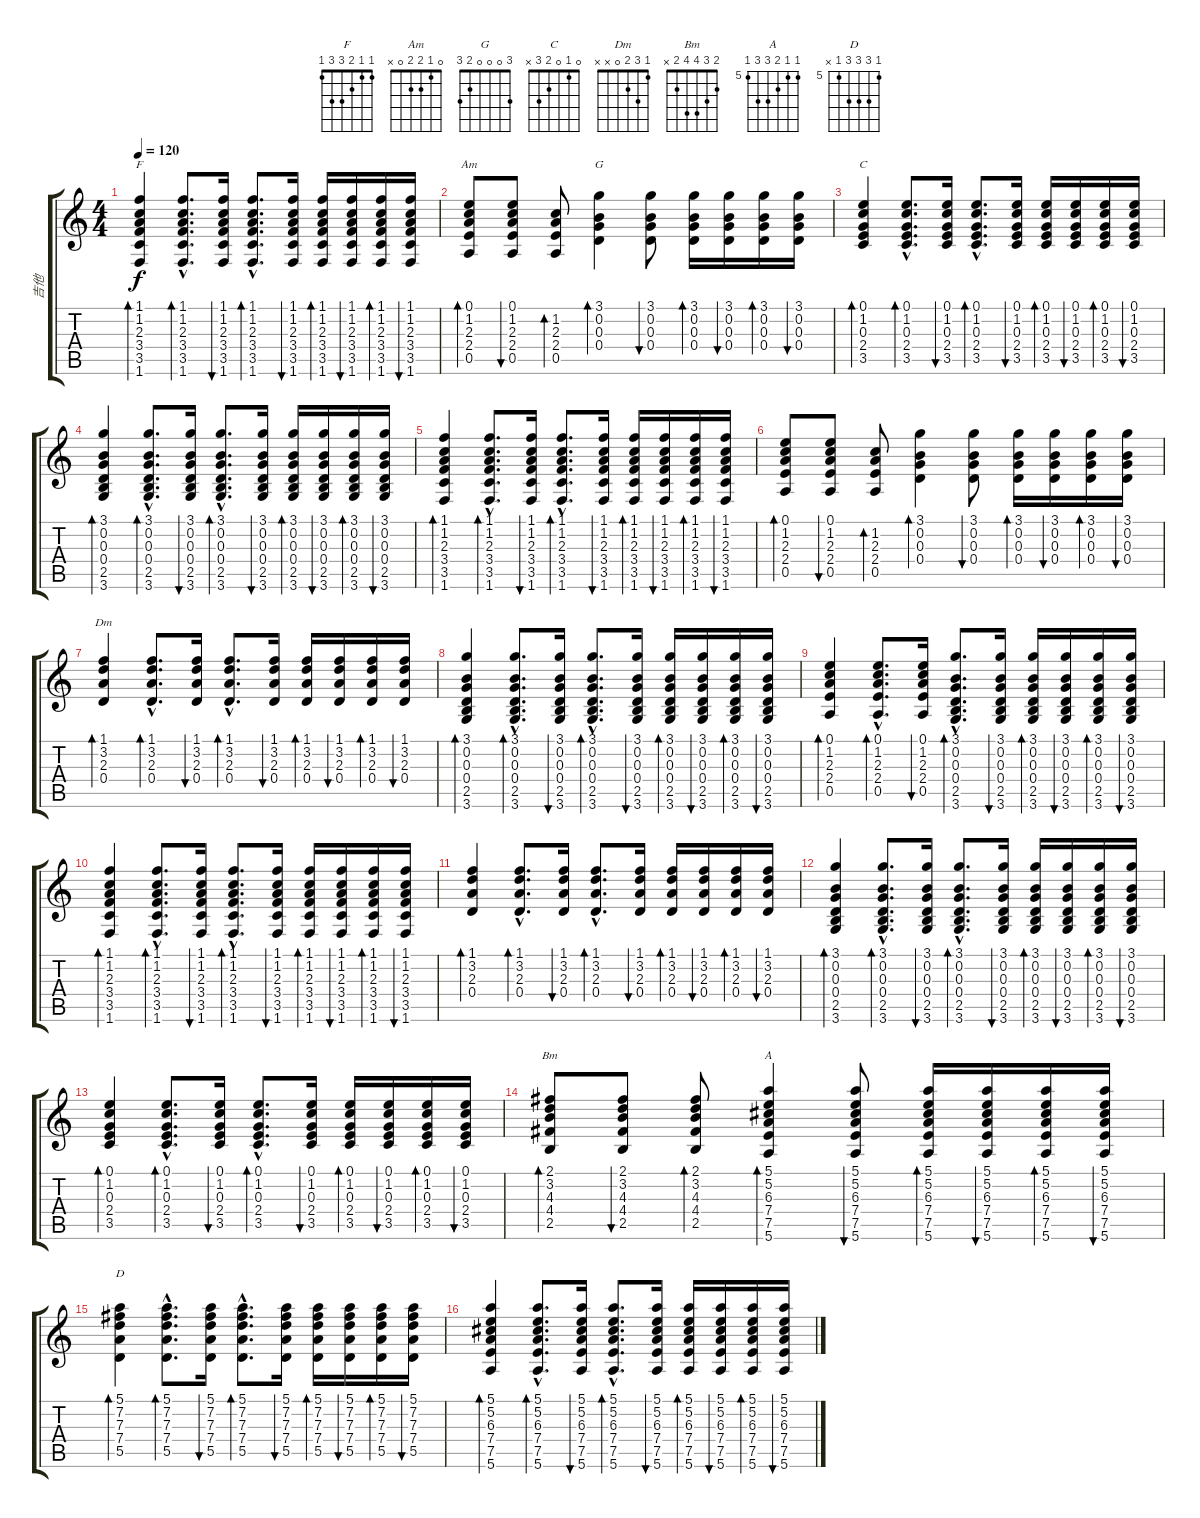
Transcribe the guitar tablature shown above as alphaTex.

\track ("吉他" "吉他") {instrument acousticguitarsteel}
\staff {score tabs}
\tuning (E4 B3 G3 D3 A2 E2) {hide}
\chord ("F" 1 1 2 3 3 1)
\chord ("Am" 0 1 2 2 0 x)
\chord ("G" 3 0 0 0 2 3)
\chord ("C" 0 1 0 2 3 x)
\chord ("Dm" 1 3 2 0 x x)
\chord ("Bm" 2 3 4 4 2 x)
\chord ("A" 5 5 6 7 7 5) {firstfret 5}
\chord ("D" 5 7 7 7 5 x) {firstfret 5}
\ts (4 4)
\tempo 120
\clef g2
\ks c
(1.1 1.2 2.3 3.4 3.5 1.6).4{bd 60 ch "F" dy f} (1.1{hac} 1.2{hac} 2.3{hac} 3.4{hac} 3.5{hac} 1.6{hac}).8{d bd 60} (1.1 1.2 2.3 3.4 3.5 1.6).16{bu 60} (1.1{hac} 1.2{hac} 2.3{hac} 3.4{hac} 3.5{hac} 1.6{hac}).8{d bd 60} (1.1 1.2 2.3 3.4 3.5 1.6).16{bu 60} (1.1 1.2 2.3 3.4 3.5 1.6).16{bd 60} (1.1 1.2 2.3 3.4 3.5 1.6).16{bu 60} (1.1 1.2 2.3 3.4 3.5 1.6).16{bd 60} (1.1 1.2 2.3 3.4 3.5 1.6).16{bu 60} |
(0.1 1.2 2.3 2.4 0.5).8{bd 60 ch "Am"} (0.1 1.2 2.3 2.4 0.5).8{bu 60} (1.2 2.3 2.4 0.5).8{bd 60} (3.1 0.2 0.3 0.4).4{bd 60 ch "G"} (3.1 0.2 0.3 0.4).8{bu 60} (3.1 0.2 0.3 0.4).16{bd 60} (3.1 0.2 0.3 0.4).16{bu 60} (3.1 0.2 0.3 0.4).16{bd 60} (3.1 0.2 0.3 0.4).16{bu 60} |
(0.1 1.2 0.3 2.4 3.5).4{bd 60 ch "C"} (0.1{hac} 1.2{hac} 0.3{hac} 2.4{hac} 3.5{hac}).8{d bd 60} (0.1 1.2 0.3 2.4 3.5).16{bu 60} (0.1{hac} 1.2{hac} 0.3{hac} 2.4{hac} 3.5{hac}).8{d bd 60} (0.1 1.2 0.3 2.4 3.5).16{bu 60} (0.1 1.2 0.3 2.4 3.5).16{bd 60} (0.1 1.2 0.3 2.4 3.5).16{bu 60} (0.1 1.2 0.3 2.4 3.5).16{bd 60} (0.1 1.2 0.3 2.4 3.5).16{bu 60} |
(3.1 0.2 0.3 0.4 2.5 3.6).4{bd 60} (3.1{hac} 0.2{hac} 0.3{hac} 0.4{hac} 2.5{hac} 3.6{hac}).8{d bd 60} (3.1 0.2 0.3 0.4 2.5 3.6).16{bu 60} (3.1{hac} 0.2{hac} 0.3{hac} 0.4{hac} 2.5{hac} 3.6{hac}).8{d bd 60} (3.1 0.2 0.3 0.4 2.5 3.6).16{bu 60} (3.1 0.2 0.3 0.4 2.5 3.6).16{bd 60} (3.1 0.2 0.3 0.4 2.5 3.6).16{bu 60} (3.1 0.2 0.3 0.4 2.5 3.6).16{bd 60} (3.1 0.2 0.3 0.4 2.5 3.6).16{bu 60} |
(1.1 1.2 2.3 3.4 3.5 1.6).4{bd 60} (1.1{hac} 1.2{hac} 2.3{hac} 3.4{hac} 3.5{hac} 1.6{hac}).8{d bd 60} (1.1 1.2 2.3 3.4 3.5 1.6).16{bu 60} (1.1{hac} 1.2{hac} 2.3{hac} 3.4{hac} 3.5{hac} 1.6{hac}).8{d bd 60} (1.1 1.2 2.3 3.4 3.5 1.6).16{bu 60} (1.1 1.2 2.3 3.4 3.5 1.6).16{bd 60} (1.1 1.2 2.3 3.4 3.5 1.6).16{bu 60} (1.1 1.2 2.3 3.4 3.5 1.6).16{bd 60} (1.1 1.2 2.3 3.4 3.5 1.6).16{bu 60} |
(0.1 1.2 2.3 2.4 0.5).8{bd 60} (0.1 1.2 2.3 2.4 0.5).8{bu 60} (1.2 2.3 2.4 0.5).8{bd 60} (3.1 0.2 0.3 0.4).4{bd 60} (3.1 0.2 0.3 0.4).8{bu 60} (3.1 0.2 0.3 0.4).16{bd 60} (3.1 0.2 0.3 0.4).16{bu 60} (3.1 0.2 0.3 0.4).16{bd 60} (3.1 0.2 0.3 0.4).16{bu 60} |
(1.1 3.2 2.3 0.4).4{bd 60 ch "Dm"} (1.1{hac} 3.2{hac} 2.3{hac} 0.4{hac}).8{d bd 60} (1.1 3.2 2.3 0.4).16{bu 60} (1.1{hac} 3.2{hac} 2.3{hac} 0.4{hac}).8{d bd 60} (1.1 3.2 2.3 0.4).16{bu 60} (1.1 3.2 2.3 0.4).16{bd 60} (1.1 3.2 2.3 0.4).16{bu 60} (1.1 3.2 2.3 0.4).16{bd 60} (1.1 3.2 2.3 0.4).16{bu 60} |
(3.1 0.2 0.3 0.4 2.5 3.6).4{bd 60} (3.1{hac} 0.2{hac} 0.3{hac} 0.4{hac} 2.5{hac} 3.6{hac}).8{d bd 60} (3.1 0.2 0.3 0.4 2.5 3.6).16{bu 60} (3.1{hac} 0.2{hac} 0.3{hac} 0.4{hac} 2.5{hac} 3.6{hac}).8{d bd 60} (3.1 0.2 0.3 0.4 2.5 3.6).16{bu 60} (3.1 0.2 0.3 0.4 2.5 3.6).16{bd 60} (3.1 0.2 0.3 0.4 2.5 3.6).16{bu 60} (3.1 0.2 0.3 0.4 2.5 3.6).16{bd 60} (3.1 0.2 0.3 0.4 2.5 3.6).16{bu 60} |
(0.1 1.2 2.3 2.4 0.5).4{bd 60} (0.1{hac} 1.2{hac} 2.3{hac} 2.4{hac} 0.5{hac}).8{d bd 60} (0.1 1.2 2.3 2.4 0.5).16{bu 60} (3.1{hac} 0.2{hac} 0.3{hac} 0.4{hac} 2.5{hac} 3.6{hac}).8{d bd 60} (3.1 0.2 0.3 0.4 2.5 3.6).16{bu 60} (3.1 0.2 0.3 0.4 2.5 3.6).16{bd 60} (3.1 0.2 0.3 0.4 2.5 3.6).16{bu 60} (3.1 0.2 0.3 0.4 2.5 3.6).16{bd 60} (3.1 0.2 0.3 0.4 2.5 3.6).16{bu 60} |
(1.1 1.2 2.3 3.4 3.5 1.6).4{bd 60} (1.1{hac} 1.2{hac} 2.3{hac} 3.4{hac} 3.5{hac} 1.6{hac}).8{d bd 60} (1.1 1.2 2.3 3.4 3.5 1.6).16{bu 60} (1.1{hac} 1.2{hac} 2.3{hac} 3.4{hac} 3.5{hac} 1.6{hac}).8{d bd 60} (1.1 1.2 2.3 3.4 3.5 1.6).16{bu 60} (1.1 1.2 2.3 3.4 3.5 1.6).16{bd 60} (1.1 1.2 2.3 3.4 3.5 1.6).16{bu 60} (1.1 1.2 2.3 3.4 3.5 1.6).16{bd 60} (1.1 1.2 2.3 3.4 3.5 1.6).16{bu 60} |
(1.1 3.2 2.3 0.4).4{bd 60} (1.1{hac} 3.2{hac} 2.3{hac} 0.4{hac}).8{d bd 60} (1.1 3.2 2.3 0.4).16{bu 60} (1.1{hac} 3.2{hac} 2.3{hac} 0.4{hac}).8{d bd 60} (1.1 3.2 2.3 0.4).16{bu 60} (1.1 3.2 2.3 0.4).16{bd 60} (1.1 3.2 2.3 0.4).16{bu 60} (1.1 3.2 2.3 0.4).16{bd 60} (1.1 3.2 2.3 0.4).16{bu 60} |
(3.1 0.2 0.3 0.4 2.5 3.6).4{bd 60} (3.1{hac} 0.2{hac} 0.3{hac} 0.4{hac} 2.5{hac} 3.6{hac}).8{d bd 60} (3.1 0.2 0.3 0.4 2.5 3.6).16{bu 60} (3.1{hac} 0.2{hac} 0.3{hac} 0.4{hac} 2.5{hac} 3.6{hac}).8{d bd 60} (3.1 0.2 0.3 0.4 2.5 3.6).16{bu 60} (3.1 0.2 0.3 0.4 2.5 3.6).16{bd 60} (3.1 0.2 0.3 0.4 2.5 3.6).16{bu 60} (3.1 0.2 0.3 0.4 2.5 3.6).16{bd 60} (3.1 0.2 0.3 0.4 2.5 3.6).16{bu 60} |
(0.1 1.2 0.3 2.4 3.5).4{bd 60} (0.1{hac} 1.2{hac} 0.3{hac} 2.4{hac} 3.5{hac}).8{d bd 60} (0.1 1.2 0.3 2.4 3.5).16{bu 60} (0.1{hac} 1.2{hac} 0.3{hac} 2.4{hac} 3.5{hac}).8{d bd 60} (0.1 1.2 0.3 2.4 3.5).16{bu 60} (0.1 1.2 0.3 2.4 3.5).16{bd 60} (0.1 1.2 0.3 2.4 3.5).16{bu 60} (0.1 1.2 0.3 2.4 3.5).16{bd 60} (0.1 1.2 0.3 2.4 3.5).16{bu 60} |
(2.1 3.2 4.3 4.4 2.5).8{bd 60 ch "Bm"} (2.1 3.2 4.3 4.4 2.5).8{bu 60} (2.1 3.2 4.3 4.4 2.5).8{bd 60} (5.1 5.2 6.3 7.4 7.5 5.6).4{bd 60 ch "A"} (5.1 5.2 6.3 7.4 7.5 5.6).8{bu 60} (5.1 5.2 6.3 7.4 7.5 5.6).16{bd 60} (5.1 5.2 6.3 7.4 7.5 5.6).16{bu 60} (5.1 5.2 6.3 7.4 7.5 5.6).16{bd 60} (5.1 5.2 6.3 7.4 7.5 5.6).16{bu 60} |
(5.1 7.2 7.3 7.4 5.5).4{bd 60 ch "D"} (5.1{hac} 7.2{hac} 7.3{hac} 7.4{hac} 5.5{hac}).8{d bd 60} (5.1 7.2 7.3 7.4 5.5).16{bu 60} (5.1{hac} 7.2{hac} 7.3{hac} 7.4{hac} 5.5{hac}).8{d bd 60} (5.1 7.2 7.3 7.4 5.5).16{bu 60} (5.1 7.2 7.3 7.4 5.5).16{bd 60} (5.1 7.2 7.3 7.4 5.5).16{bu 60} (5.1 7.2 7.3 7.4 5.5).16{bd 60} (5.1 7.2 7.3 7.4 5.5).16{bu 60} |
(5.1 5.2 6.3 7.4 7.5 5.6).4{bd 60} (5.1{hac} 5.2{hac} 6.3{hac} 7.4{hac} 7.5{hac} 5.6{hac}).8{d bd 60} (5.1 5.2 6.3 7.4 7.5 5.6).16{bu 60} (5.1{hac} 5.2{hac} 6.3{hac} 7.4{hac} 7.5{hac} 5.6{hac}).8{d bd 60} (5.1 5.2 6.3 7.4 7.5 5.6).16{bu 60} (5.1 5.2 6.3 7.4 7.5 5.6).16{bd 60} (5.1 5.2 6.3 7.4 7.5 5.6).16{bu 60} (5.1 5.2 6.3 7.4 7.5 5.6).16{bd 60} (5.1 5.2 6.3 7.4 7.5 5.6).16{bu 60}
